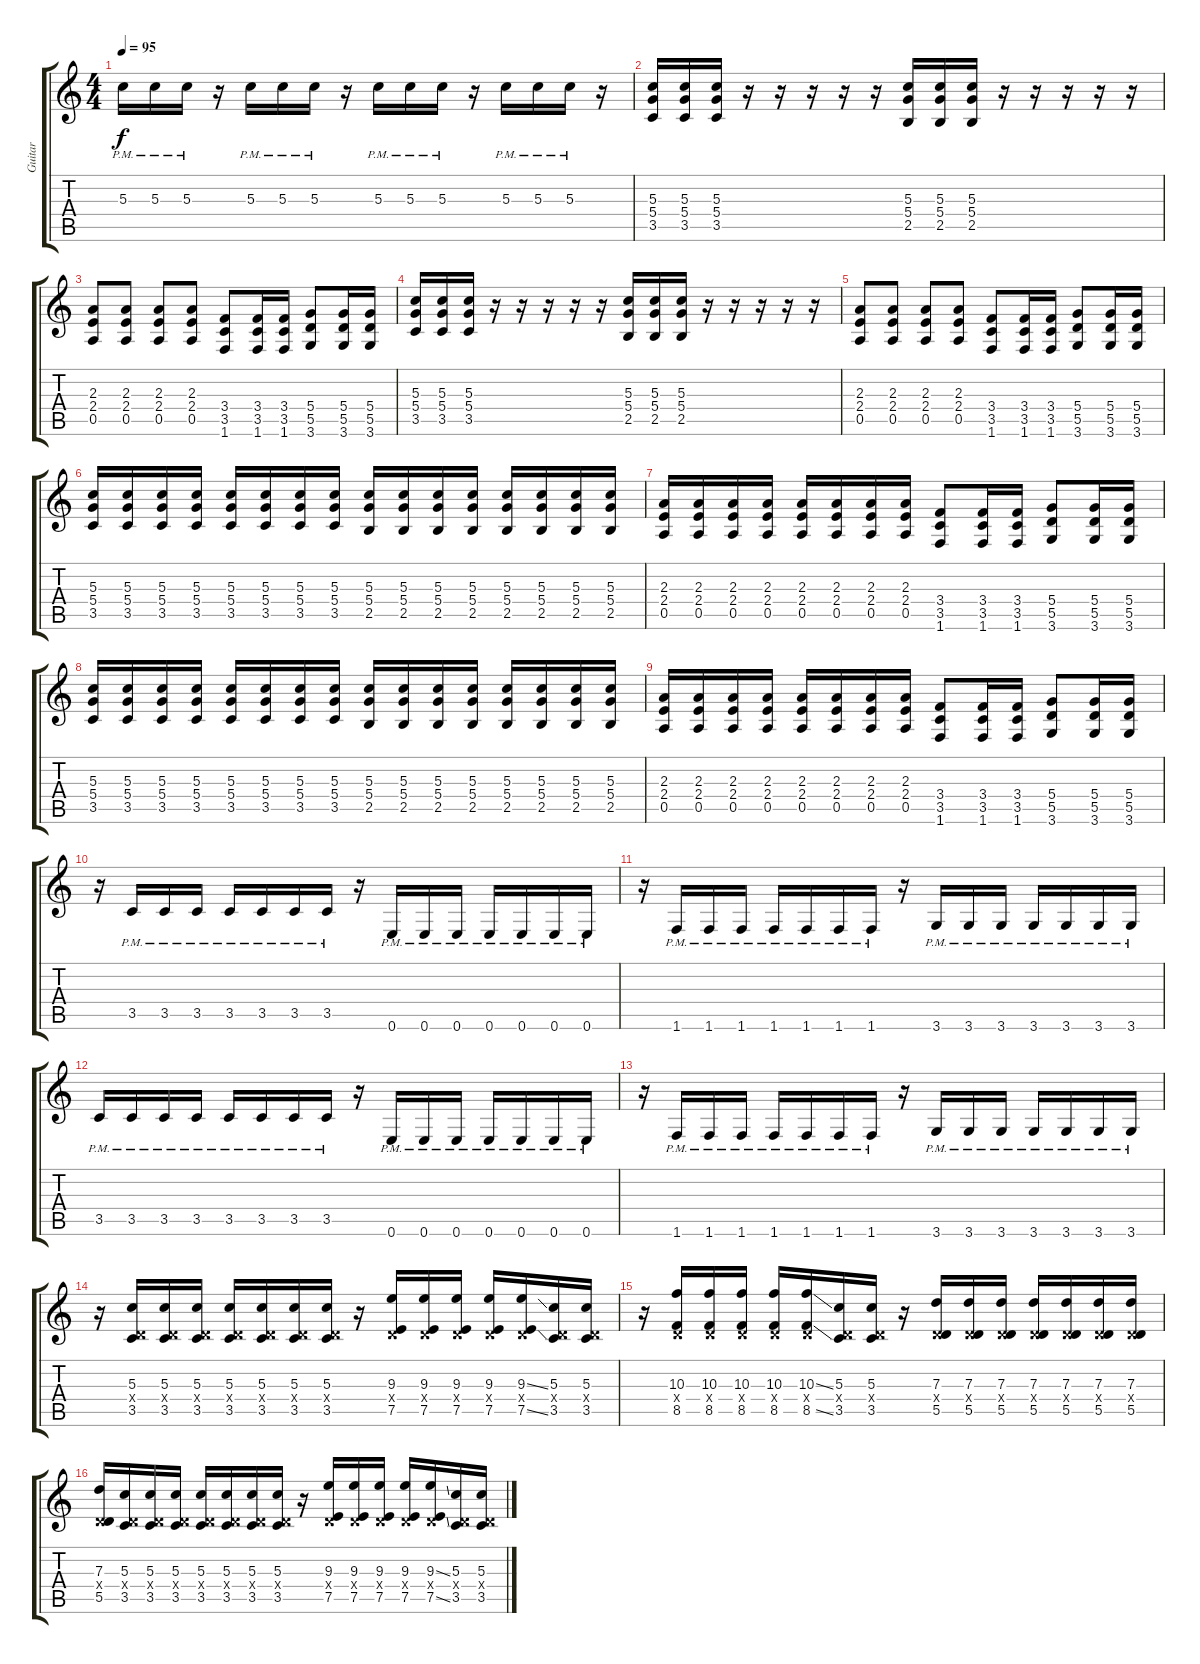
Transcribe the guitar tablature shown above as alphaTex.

\track ("Guitar" "Guitar") {instrument distortionguitar}
\staff {score tabs}
\tuning (E4 B3 G3 D3 A2 E2) {hide}
\ts (4 4)
\tempo 95
\clef g2
\ks c
5.3{pm}.16{dy f} 5.3{pm}.16 5.3{pm}.16 r.16 5.3{pm}.16 5.3{pm}.16 5.3{pm}.16 r.16 5.3{pm}.16 5.3{pm}.16 5.3{pm}.16 r.16 5.3{pm}.16 5.3{pm}.16 5.3{pm}.16 r.16 |
(5.3 5.4 3.5).16 (5.3 5.4 3.5).16 (5.3 5.4 3.5).16 r.16 r.16 r.16 r.16 r.16 (5.3 5.4 2.5).16 (5.3 5.4 2.5).16 (5.3 5.4 2.5).16 r.16 r.16 r.16 r.16 r.16 |
(2.3 2.4 0.5).8 (2.3 2.4 0.5).8 (2.3 2.4 0.5).8 (2.3 2.4 0.5).8 (3.4 3.5 1.6).8 (3.4 3.5 1.6).16 (3.4 3.5 1.6).16 (5.4 5.5 3.6).8 (5.4 5.5 3.6).16 (5.4 5.5 3.6).16 |
(5.3 5.4 3.5).16 (5.3 5.4 3.5).16 (5.3 5.4 3.5).16 r.16 r.16 r.16 r.16 r.16 (5.3 5.4 2.5).16 (5.3 5.4 2.5).16 (5.3 5.4 2.5).16 r.16 r.16 r.16 r.16 r.16 |
(2.3 2.4 0.5).8 (2.3 2.4 0.5).8 (2.3 2.4 0.5).8 (2.3 2.4 0.5).8 (3.4 3.5 1.6).8 (3.4 3.5 1.6).16 (3.4 3.5 1.6).16 (5.4 5.5 3.6).8 (5.4 5.5 3.6).16 (5.4 5.5 3.6).16 |
(5.3 5.4 3.5).16 (5.3 5.4 3.5).16 (5.3 5.4 3.5).16 (5.3 5.4 3.5).16 (5.3 5.4 3.5).16 (5.3 5.4 3.5).16 (5.3 5.4 3.5).16 (5.3 5.4 3.5).16 (5.3 5.4 2.5).16 (5.3 5.4 2.5).16 (5.3 5.4 2.5).16 (5.3 5.4 2.5).16 (5.3 5.4 2.5).16 (5.3 5.4 2.5).16 (5.3 5.4 2.5).16 (5.3 5.4 2.5).16 |
(2.3 2.4 0.5).16 (2.3 2.4 0.5).16 (2.3 2.4 0.5).16 (2.3 2.4 0.5).16 (2.3 2.4 0.5).16 (2.3 2.4 0.5).16 (2.3 2.4 0.5).16 (2.3 2.4 0.5).16 (3.4 3.5 1.6).8 (3.4 3.5 1.6).16 (3.4 3.5 1.6).16 (5.4 5.5 3.6).8 (5.4 5.5 3.6).16 (5.4 5.5 3.6).16 |
(5.3 5.4 3.5).16 (5.3 5.4 3.5).16 (5.3 5.4 3.5).16 (5.3 5.4 3.5).16 (5.3 5.4 3.5).16 (5.3 5.4 3.5).16 (5.3 5.4 3.5).16 (5.3 5.4 3.5).16 (5.3 5.4 2.5).16 (5.3 5.4 2.5).16 (5.3 5.4 2.5).16 (5.3 5.4 2.5).16 (5.3 5.4 2.5).16 (5.3 5.4 2.5).16 (5.3 5.4 2.5).16 (5.3 5.4 2.5).16 |
(2.3 2.4 0.5).16 (2.3 2.4 0.5).16 (2.3 2.4 0.5).16 (2.3 2.4 0.5).16 (2.3 2.4 0.5).16 (2.3 2.4 0.5).16 (2.3 2.4 0.5).16 (2.3 2.4 0.5).16 (3.4 3.5 1.6).8 (3.4 3.5 1.6).16 (3.4 3.5 1.6).16 (5.4 5.5 3.6).8 (5.4 5.5 3.6).16 (5.4 5.5 3.6).16 |
r.16 3.5{pm}.16 3.5{pm}.16 3.5{pm}.16 3.5{pm}.16 3.5{pm}.16 3.5{pm}.16 3.5{pm}.16 r.16 0.6{pm}.16 0.6{pm}.16 0.6{pm}.16 0.6{pm}.16 0.6{pm}.16 0.6{pm}.16 0.6{pm}.16 |
r.16 1.6{pm}.16 1.6{pm}.16 1.6{pm}.16 1.6{pm}.16 1.6{pm}.16 1.6{pm}.16 1.6{pm}.16 r.16 3.6{pm}.16 3.6{pm}.16 3.6{pm}.16 3.6{pm}.16 3.6{pm}.16 3.6{pm}.16 3.6{pm}.16 |
3.5{pm}.16 3.5{pm}.16 3.5{pm}.16 3.5{pm}.16 3.5{pm}.16 3.5{pm}.16 3.5{pm}.16 3.5{pm}.16 r.16 0.6{pm}.16 0.6{pm}.16 0.6{pm}.16 0.6{pm}.16 0.6{pm}.16 0.6{pm}.16 0.6{pm}.16 |
r.16 1.6{pm}.16 1.6{pm}.16 1.6{pm}.16 1.6{pm}.16 1.6{pm}.16 1.6{pm}.16 1.6{pm}.16 r.16 3.6{pm}.16 3.6{pm}.16 3.6{pm}.16 3.6{pm}.16 3.6{pm}.16 3.6{pm}.16 3.6{pm}.16 |
r.16 (5.3 0.4{x} 3.5).16 (5.3 0.4{x} 3.5).16 (5.3 0.4{x} 3.5).16 (5.3 0.4{x} 3.5).16 (5.3 0.4{x} 3.5).16 (5.3 0.4{x} 3.5).16 (5.3 0.4{x} 3.5).16 r.16 (9.3 0.4{x} 7.5).16 (9.3 0.4{x} 7.5).16 (9.3 0.4{x} 7.5).16 (9.3 0.4{x} 7.5).16 (9.3{ss} 0.4{x} 7.5{ss}).16 (5.3 0.4{x} 3.5).16 (5.3 0.4{x} 3.5).16 |
r.16 (10.3 0.4{x} 8.5).16 (10.3 0.4{x} 8.5).16 (10.3 0.4{x} 8.5).16 (10.3 0.4{x} 8.5).16 (10.3{ss} 0.4{x} 8.5{ss}).16 (5.3 0.4{x} 3.5).16 (5.3 0.4{x} 3.5).16 r.16 (7.3 0.4{x} 5.5).16 (7.3 0.4{x} 5.5).16 (7.3 0.4{x} 5.5).16 (7.3 0.4{x} 5.5).16 (7.3 0.4{x} 5.5).16 (7.3 0.4{x} 5.5).16 (7.3 0.4{x} 5.5).16 |
(7.3 0.4{x} 5.5).16 (5.3 0.4{x} 3.5).16 (5.3 0.4{x} 3.5).16 (5.3 0.4{x} 3.5).16 (5.3 0.4{x} 3.5).16 (5.3 0.4{x} 3.5).16 (5.3 0.4{x} 3.5).16 (5.3 0.4{x} 3.5).16 r.16 (9.3 0.4{x} 7.5).16 (9.3 0.4{x} 7.5).16 (9.3 0.4{x} 7.5).16 (9.3 0.4{x} 7.5).16 (9.3{ss} 0.4{x} 7.5{ss}).16 (5.3 0.4{x} 3.5).16 (5.3 0.4{x} 3.5).16
